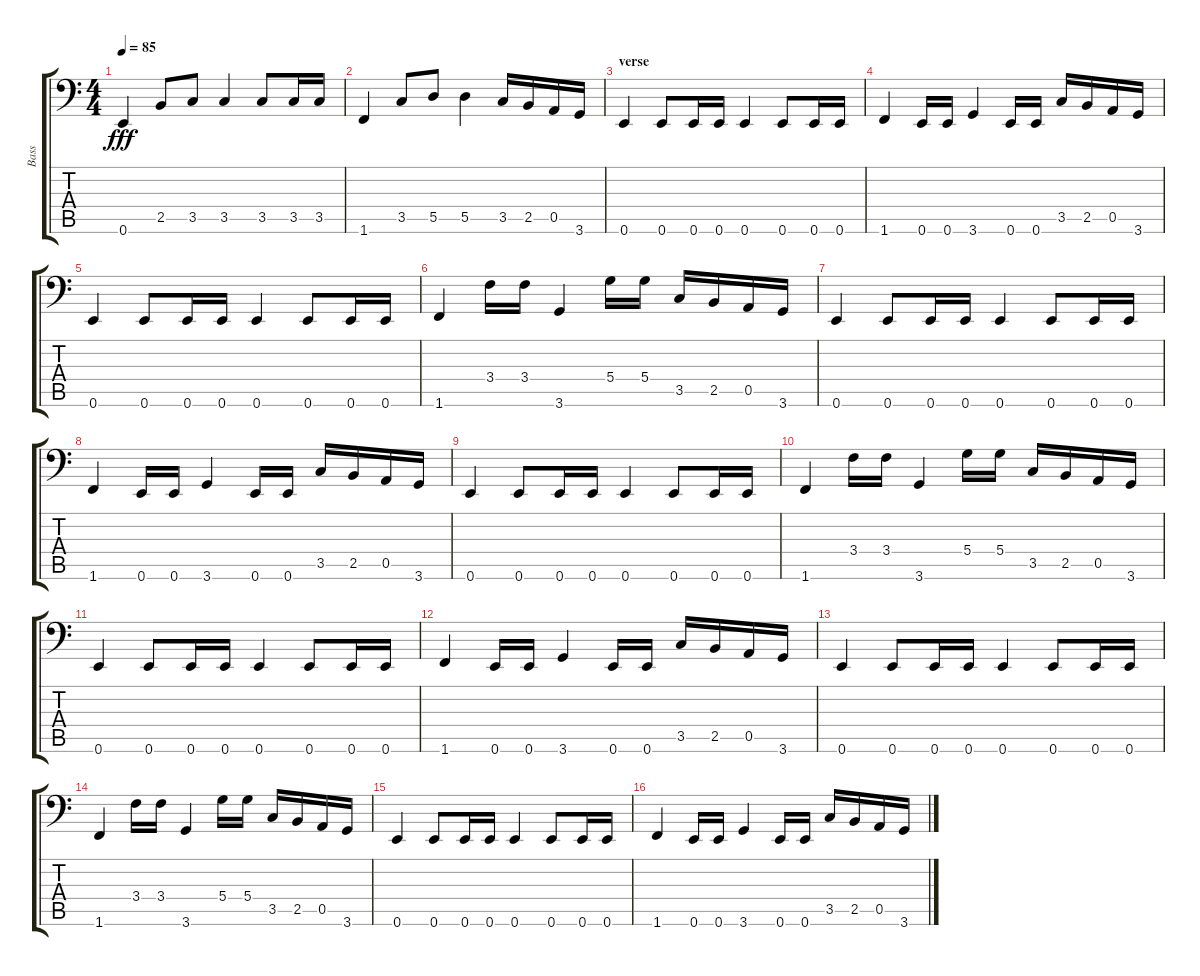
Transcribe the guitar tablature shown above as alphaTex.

\track ("Bass" "Bass") {instrument electricbassfinger}
\staff {score tabs}
\tuning (E3 B2 G2 D2 A1 E1) {hide}
\ts (4 4)
\tempo 85
\clef f4
\ks c
0.6.4{dy fff} 2.5.8 3.5.8 3.5.4 3.5.8 3.5.16 3.5.16 |
1.6.4 3.5.8 5.5.8 5.5.4 3.5.16 2.5.16 0.5.16 3.6.16 |
\section ("" "verse")
0.6.4 0.6.8 0.6.16 0.6.16 0.6.4 0.6.8 0.6.16 0.6.16 |
1.6.4 0.6.16 0.6.16 3.6.4 0.6.16 0.6.16 3.5.16 2.5.16 0.5.16 3.6.16 |
0.6.4 0.6.8 0.6.16 0.6.16 0.6.4 0.6.8 0.6.16 0.6.16 |
1.6.4 3.4.16 3.4.16 3.6.4 5.4.16 5.4.16 3.5.16 2.5.16 0.5.16 3.6.16 |
0.6.4 0.6.8 0.6.16 0.6.16 0.6.4 0.6.8 0.6.16 0.6.16 |
1.6.4 0.6.16 0.6.16 3.6.4 0.6.16 0.6.16 3.5.16 2.5.16 0.5.16 3.6.16 |
0.6.4 0.6.8 0.6.16 0.6.16 0.6.4 0.6.8 0.6.16 0.6.16 |
1.6.4 3.4.16 3.4.16 3.6.4 5.4.16 5.4.16 3.5.16 2.5.16 0.5.16 3.6.16 |
0.6.4 0.6.8 0.6.16 0.6.16 0.6.4 0.6.8 0.6.16 0.6.16 |
1.6.4 0.6.16 0.6.16 3.6.4 0.6.16 0.6.16 3.5.16 2.5.16 0.5.16 3.6.16 |
0.6.4 0.6.8 0.6.16 0.6.16 0.6.4 0.6.8 0.6.16 0.6.16 |
1.6.4 3.4.16 3.4.16 3.6.4 5.4.16 5.4.16 3.5.16 2.5.16 0.5.16 3.6.16 |
0.6.4 0.6.8 0.6.16 0.6.16 0.6.4 0.6.8 0.6.16 0.6.16 |
1.6.4 0.6.16 0.6.16 3.6.4 0.6.16 0.6.16 3.5.16 2.5.16 0.5.16 3.6.16
